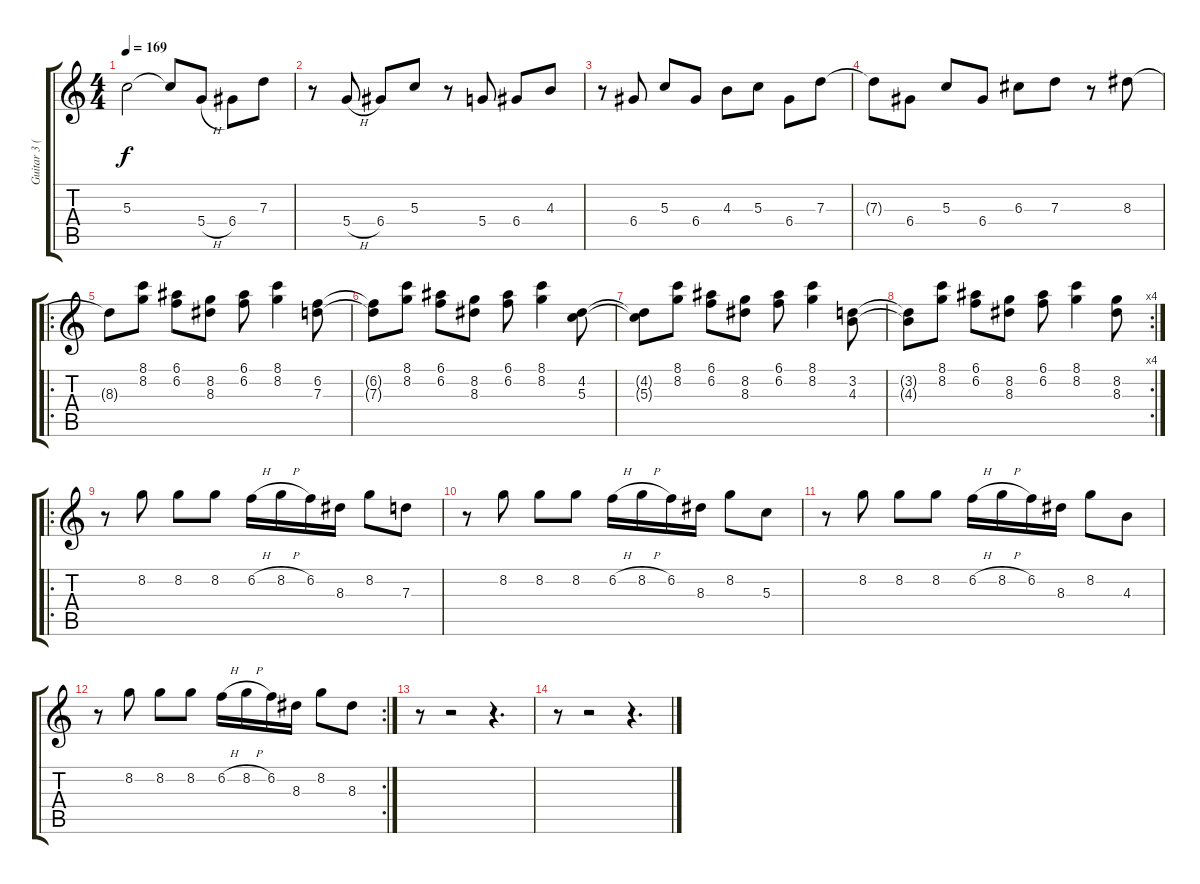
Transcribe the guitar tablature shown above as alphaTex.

\track ("Guitar 3 (Solo Fill)" "Guitar 3 (") {instrument distortionguitar}
\staff {score tabs}
\tuning (E4 B3 G3 D3 A2 E2) {hide}
\ts (4 4)
\tempo 169
\clef g2
\ks c
5.3.2{dy f} 5.3{t}.8 5.4{h}.8 6.4.8 7.3.8 |
r.8 5.4{h}.8 6.4.8 5.3.8 r.8 5.4.8 6.4.8 4.3.8 |
r.8 6.4.8 5.3.8 6.4.8 4.3.8 5.3.8 6.4.8 7.3.8 |
7.3{t}.8 6.4.8 5.3.8 6.4.8 6.3.8 7.3.8 r.8 8.3.8 |
\ro
8.3{t}.8 (8.1 8.2).8 (6.1 6.2).8 (8.2 8.3).8 (6.1 6.2).8 (8.1 8.2).4 (6.2 7.3).8 |
(6.2{t} 7.3{t}).8 (8.1 8.2).8 (6.1 6.2).8 (8.2 8.3).8 (6.1 6.2).8 (8.1 8.2).4 (4.2 5.3).8 |
(4.2{t} 5.3{t}).8 (8.1 8.2).8 (6.1 6.2).8 (8.2 8.3).8 (6.1 6.2).8 (8.1 8.2).4 (3.2 4.3).8 |
\rc 4
(3.2{t} 4.3{t}).8 (8.1 8.2).8 (6.1 6.2).8 (8.2 8.3).8 (6.1 6.2).8 (8.1 8.2).4 (8.2 8.3).8 |
\ro
r.8 8.2.8 8.2.8 8.2.8 6.2{h}.16 8.2{h}.16 6.2.16 8.3.16 8.2.8 7.3.8 |
r.8 8.2.8 8.2.8 8.2.8 6.2{h}.16 8.2{h}.16 6.2.16 8.3.16 8.2.8 5.3.8 |
r.8 8.2.8 8.2.8 8.2.8 6.2{h}.16 8.2{h}.16 6.2.16 8.3.16 8.2.8 4.3.8 |
\rc 2
r.8 8.2.8 8.2.8 8.2.8 6.2{h}.16 8.2{h}.16 6.2.16 8.3.16 8.2.8 8.3.8 |
r.8 r.2 r.4{d} |
r.8 r.2 r.4{d}
